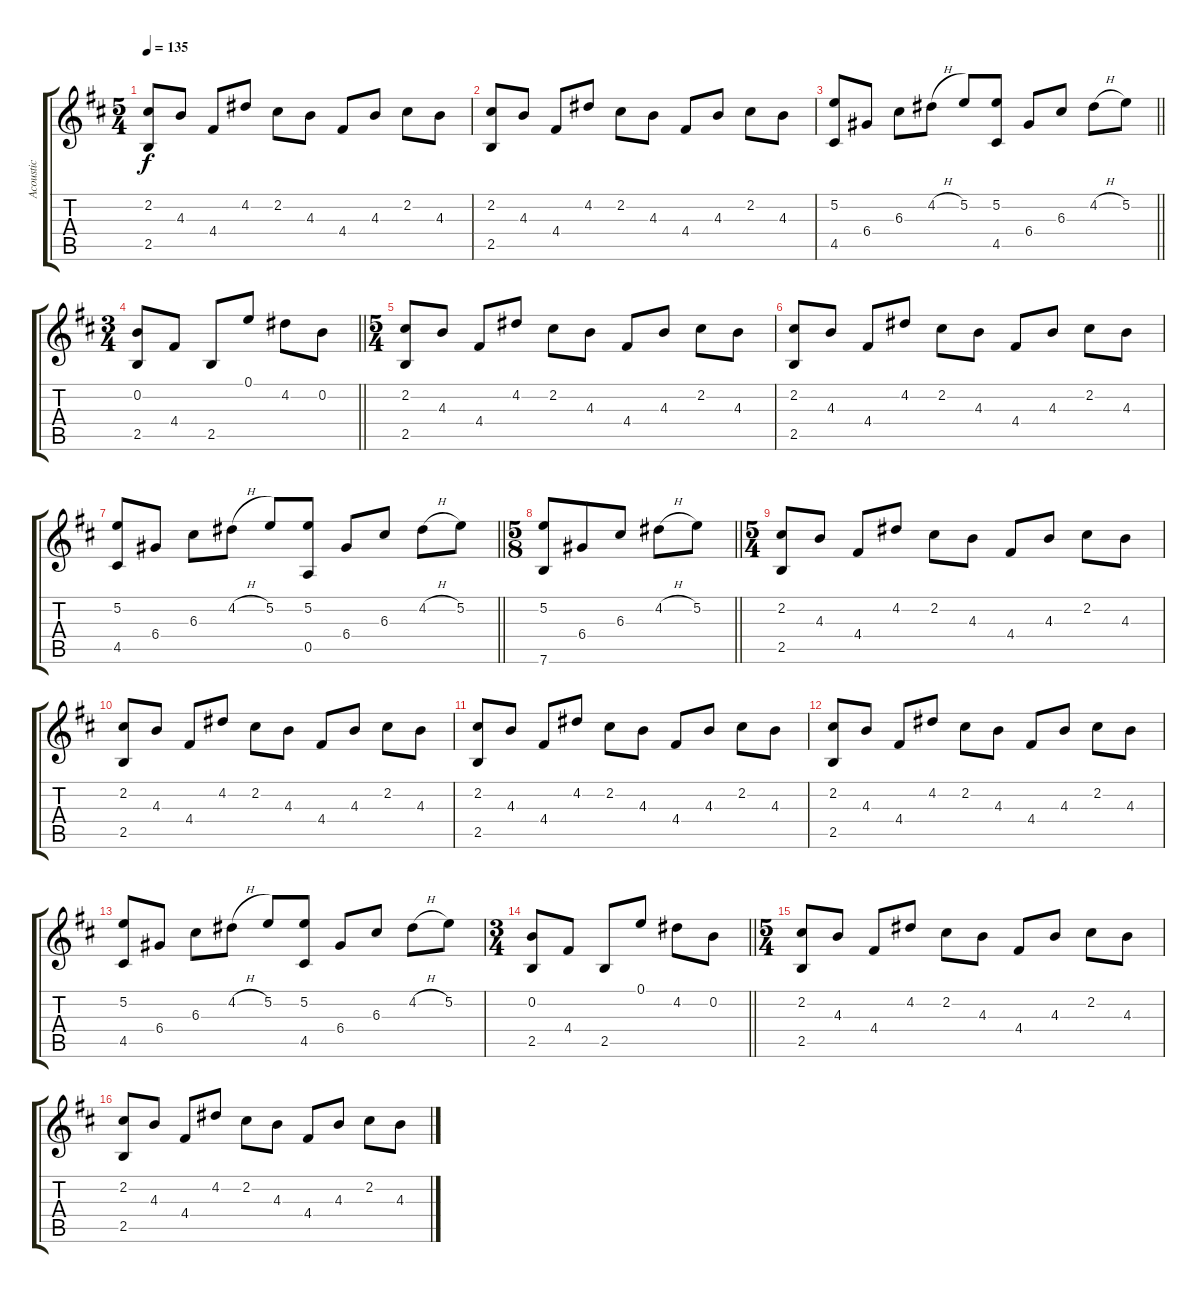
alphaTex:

\track ("Acoustic" "Acoustic") {instrument acousticguitarsteel}
\staff {score tabs}
\tuning (E4 B3 G3 D3 A2 E2) {hide}
\ts (5 4)
\tempo 135
\clef g2
\ks d
(2.2 2.5).8{dy f} 4.3.8 4.4.8 4.2.8 2.2.8 4.3.8 4.4.8 4.3.8 2.2.8 4.3.8 |
(2.2 2.5).8 4.3.8 4.4.8 4.2.8 2.2.8 4.3.8 4.4.8 4.3.8 2.2.8 4.3.8 |
\barLineRight lightlight
(5.2 4.5).8 6.4.8 6.3.8 4.2{h}.8 5.2.8 (5.2 4.5).8 6.4.8 6.3.8 4.2{h}.8 5.2.8 |
\ts (3 4)
\barLineRight lightlight
(0.2 2.5).8 4.4.8 2.5.8 0.1.8 4.2.8 0.2.8 |
\ts (5 4)
(2.2 2.5).8 4.3.8 4.4.8 4.2.8 2.2.8 4.3.8 4.4.8 4.3.8 2.2.8 4.3.8 |
(2.2 2.5).8 4.3.8 4.4.8 4.2.8 2.2.8 4.3.8 4.4.8 4.3.8 2.2.8 4.3.8 |
\barLineRight lightlight
(5.2 4.5).8 6.4.8 6.3.8 4.2{h}.8 5.2.8 (5.2 0.5).8 6.4.8 6.3.8 4.2{h}.8 5.2.8 |
\ts (5 8)
\barLineRight lightlight
(5.2 7.6).8 6.4.8 6.3.8 4.2{h}.8 5.2.8 |
\ts (5 4)
(2.2 2.5).8 4.3.8 4.4.8 4.2.8 2.2.8 4.3.8 4.4.8 4.3.8 2.2.8 4.3.8 |
(2.2 2.5).8 4.3.8 4.4.8 4.2.8 2.2.8 4.3.8 4.4.8 4.3.8 2.2.8 4.3.8 |
(2.2 2.5).8 4.3.8 4.4.8 4.2.8 2.2.8 4.3.8 4.4.8 4.3.8 2.2.8 4.3.8 |
(2.2 2.5).8 4.3.8 4.4.8 4.2.8 2.2.8 4.3.8 4.4.8 4.3.8 2.2.8 4.3.8 |
(5.2 4.5).8 6.4.8 6.3.8 4.2{h}.8 5.2.8 (5.2 4.5).8 6.4.8 6.3.8 4.2{h}.8 5.2.8 |
\ts (3 4)
\barLineRight lightlight
(0.2 2.5).8 4.4.8 2.5.8 0.1.8 4.2.8 0.2.8 |
\ts (5 4)
(2.2 2.5).8 4.3.8 4.4.8 4.2.8 2.2.8 4.3.8 4.4.8 4.3.8 2.2.8 4.3.8 |
(2.2 2.5).8 4.3.8 4.4.8 4.2.8 2.2.8 4.3.8 4.4.8 4.3.8 2.2.8 4.3.8
